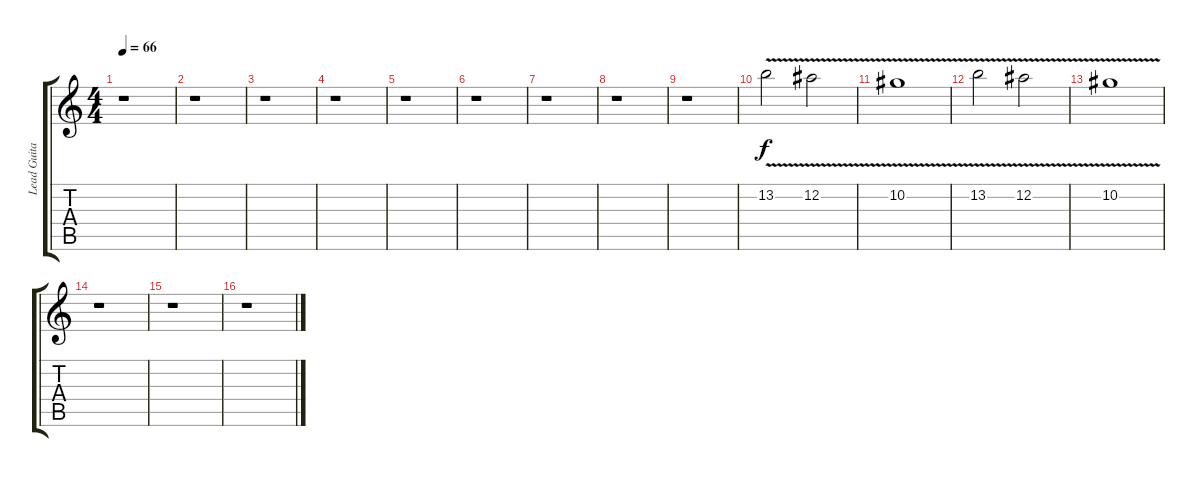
\track ("Lead Guitar" "Lead Guita") {instrument overdrivenguitar}
\staff {score tabs}
\tuning (Eb4 Bb3 Gb3 Db3 Ab2 Eb2) {hide}
\ts (4 4)
\tempo 66
\clef g2
\ks c
r.1{dy f} |
r.1 |
r.1 |
r.1 |
r.1 |
r.1 |
r.1 |
r.1 |
r.1 |
13.2{v}.2 12.2{v}.2 |
10.2{v}.1 |
13.2{v}.2 12.2{v}.2 |
10.2{v}.1 |
r.1 |
r.1 |
r.1
